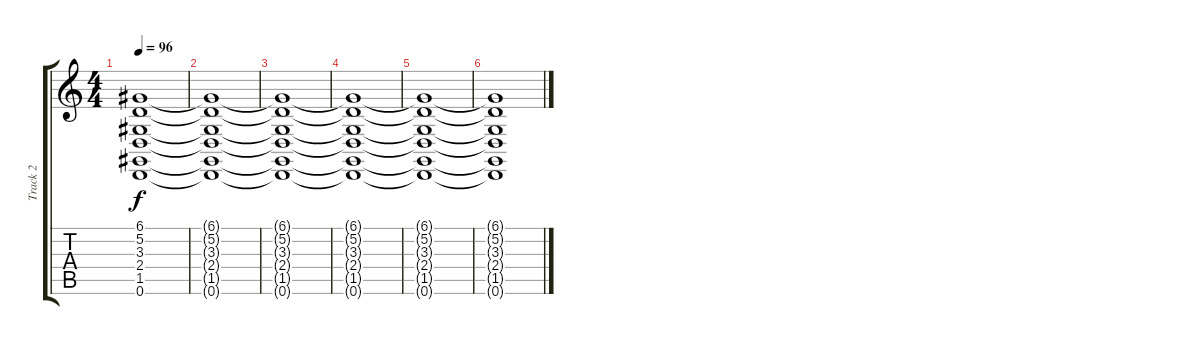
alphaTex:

\track ("Track 2" "Track 2") {instrument pad2warm}
\staff {score tabs}
\tuning (D4 A3 F3 C3 G2 D2) {hide}
\ts (4 4)
\tempo 96
\clef g2
\ks c
(6.1{t} 5.2{t} 3.3{t} 2.4{t} 1.5{t} 0.6{t}).1{dy f} |
(6.1{t} 5.2{t} 3.3{t} 2.4{t} 1.5{t} 0.6{t}).1 |
(6.1{t} 5.2{t} 3.3{t} 2.4{t} 1.5{t} 0.6{t}).1 |
(6.1{t} 5.2{t} 3.3{t} 2.4{t} 1.5{t} 0.6{t}).1 |
(6.1{t} 5.2{t} 3.3{t} 2.4{t} 1.5{t} 0.6{t}).1 |
(6.1{t} 5.2{t} 3.3{t} 2.4{t} 1.5{t} 0.6{t}).1
